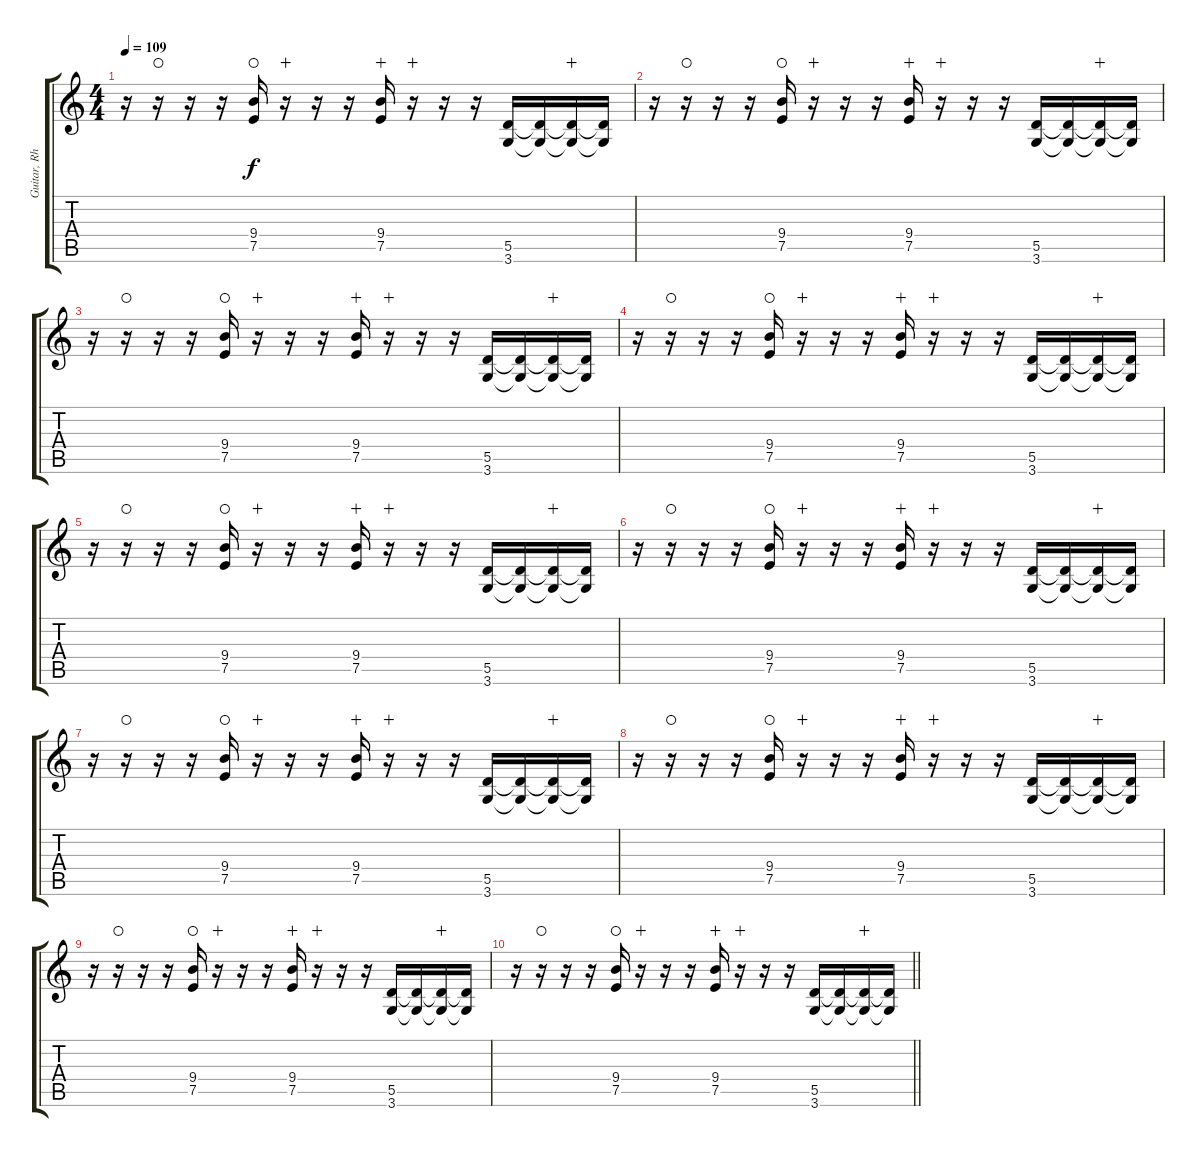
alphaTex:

\track ("Guitar, Rhythm" "Guitar, Rh") {instrument overdrivenguitar}
\staff {score tabs}
\tuning (E4 B3 G3 D3 A2 E2) {hide}
\ts (4 4)
\tempo 109
\clef g2
\ks c
r.16{dy f} r.16{waho} r.16 r.16 (9.4 7.5).16{waho} r.16{wahc} r.16 r.16 (9.4 7.5).16{wahc} r.16{wahc} r.16 r.16 (5.5 3.6).16 (5.5{t} 3.6{t}).16 (5.5{t} 3.6{t}).16{wahc} (5.5{t} 3.6{t}).16 |
r.16 r.16{waho} r.16 r.16 (9.4 7.5).16{waho} r.16{wahc} r.16 r.16 (9.4 7.5).16{wahc} r.16{wahc} r.16 r.16 (5.5 3.6).16 (5.5{t} 3.6{t}).16 (5.5{t} 3.6{t}).16{wahc} (5.5{t} 3.6{t}).16 |
r.16 r.16{waho} r.16 r.16 (9.4 7.5).16{waho} r.16{wahc} r.16 r.16 (9.4 7.5).16{wahc} r.16{wahc} r.16 r.16 (5.5 3.6).16 (5.5{t} 3.6{t}).16 (5.5{t} 3.6{t}).16{wahc} (5.5{t} 3.6{t}).16 |
r.16 r.16{waho} r.16 r.16 (9.4 7.5).16{waho} r.16{wahc} r.16 r.16 (9.4 7.5).16{wahc} r.16{wahc} r.16 r.16 (5.5 3.6).16 (5.5{t} 3.6{t}).16 (5.5{t} 3.6{t}).16{wahc} (5.5{t} 3.6{t}).16 |
r.16 r.16{waho} r.16 r.16 (9.4 7.5).16{waho} r.16{wahc} r.16 r.16 (9.4 7.5).16{wahc} r.16{wahc} r.16 r.16 (5.5 3.6).16 (5.5{t} 3.6{t}).16 (5.5{t} 3.6{t}).16{wahc} (5.5{t} 3.6{t}).16 |
r.16 r.16{waho} r.16 r.16 (9.4 7.5).16{waho} r.16{wahc} r.16 r.16 (9.4 7.5).16{wahc} r.16{wahc} r.16 r.16 (5.5 3.6).16 (5.5{t} 3.6{t}).16 (5.5{t} 3.6{t}).16{wahc} (5.5{t} 3.6{t}).16 |
r.16 r.16{waho} r.16 r.16 (9.4 7.5).16{waho} r.16{wahc} r.16 r.16 (9.4 7.5).16{wahc} r.16{wahc} r.16 r.16 (5.5 3.6).16 (5.5{t} 3.6{t}).16 (5.5{t} 3.6{t}).16{wahc} (5.5{t} 3.6{t}).16 |
r.16 r.16{waho} r.16 r.16 (9.4 7.5).16{waho} r.16{wahc} r.16 r.16 (9.4 7.5).16{wahc} r.16{wahc} r.16 r.16 (5.5 3.6).16 (5.5{t} 3.6{t}).16 (5.5{t} 3.6{t}).16{wahc} (5.5{t} 3.6{t}).16 |
r.16 r.16{waho} r.16 r.16 (9.4 7.5).16{waho} r.16{wahc} r.16 r.16 (9.4 7.5).16{wahc} r.16{wahc} r.16 r.16 (5.5 3.6).16 (5.5{t} 3.6{t}).16 (5.5{t} 3.6{t}).16{wahc} (5.5{t} 3.6{t}).16 |
\barLineRight lightlight
r.16 r.16{waho} r.16 r.16 (9.4 7.5).16{waho} r.16{wahc} r.16 r.16 (9.4 7.5).16{wahc} r.16{wahc} r.16 r.16 (5.5 3.6).16 (5.5{t} 3.6{t}).16 (5.5{t} 3.6{t}).16{wahc} (5.5{t} 3.6{t}).16
